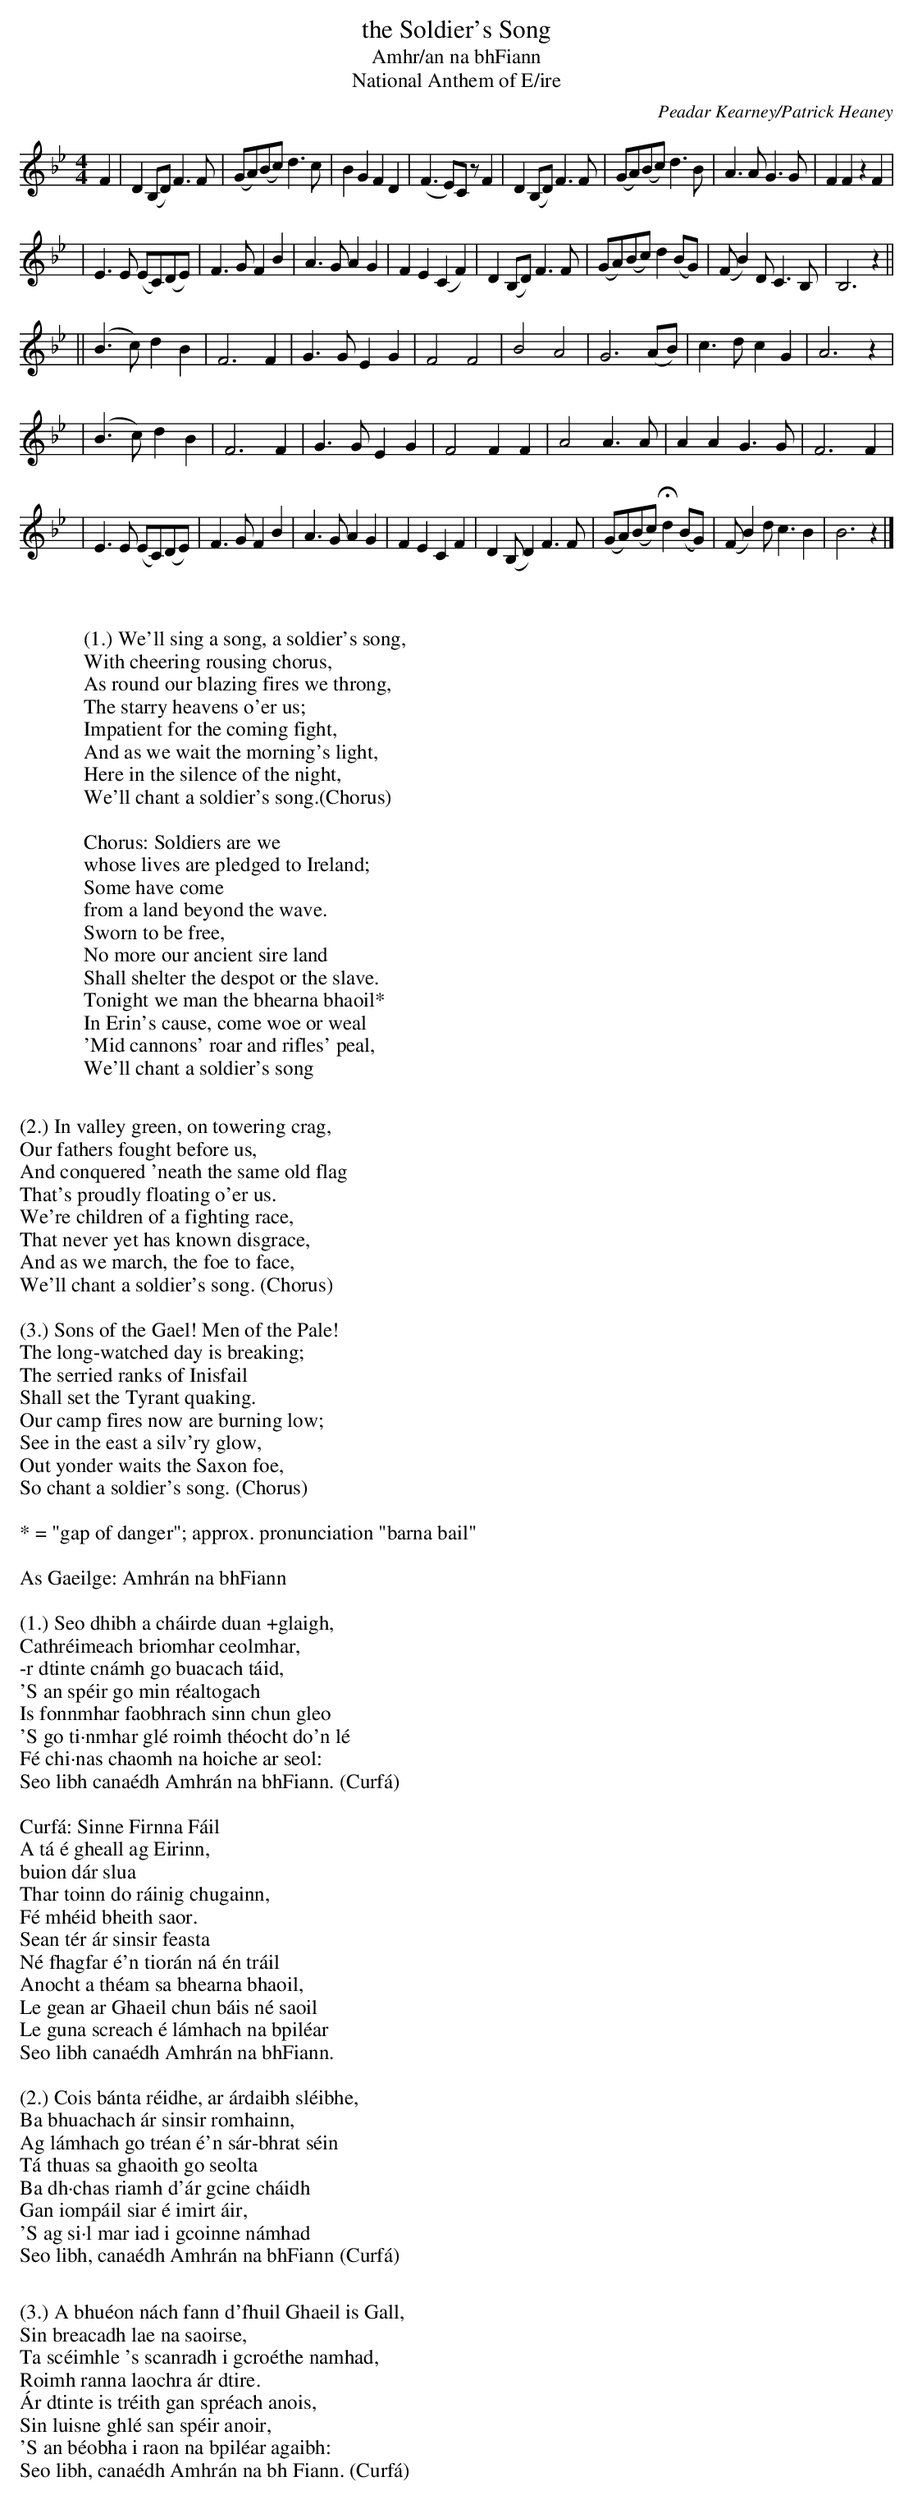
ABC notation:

X:1
T: the Soldier's Song
T: Amhr\/an na bhFiann
T: National Anthem of E/ire
C: Peadar Kearney/Patrick Heaney
M: 4/4
L: 1/4
K: Bb
F \
| D(B,/D/)F3/F/ | (G/A/)(B/c/)d3/c/ | BGFD | (F3/E/)C/z/F \
| D(B,/D/)F3/F/ | (G/A/)(B/c/)d3/B/ | A3/A/G3/G/ | FFzF |
| E3/E/ (E/C/)(D/E/) | F3/G/FB | A3/G/AG | FE(CF) \
| D(B,/D/)F3/F/ | (G/A/)(B/c/)d(B/G/) | (F/B)D/C3/B,/ | B,3z ||
|| (B3/c/)dB | F3F | G3/G/EG | F2F2 \
| B2A2 | G3(A/B/) | c3/d/cG | A3z |
| (B3/c/)dB | F3F | G3/G/EG | F2FF \
| A2A3/A/ | AAG3/G/ | F3F |
| E3/E/ (E/C/)(D/E/) | F3/G/FB | A3/G/AG | FECF | D(B,/D)F3/F/ \
| (G/A/)(B/c/)Hd(B/G/) | (F/B)d/c3/B | B3z |]
W:
W:
W: (1.) We'll sing a song, a soldier's song,
W: With cheering rousing chorus,
W: As round our blazing fires we throng,
W: The starry heavens o'er us;
W: Impatient for the coming fight,
W: And as we wait the morning's light,
W: Here in the silence of the night,
W: We'll chant a soldier's song.(Chorus)
W:
W: Chorus: Soldiers are we
W: whose lives are pledged to Ireland;
W: Some have come
W: from a land beyond the wave.
W: Sworn to be free,
W: No more our ancient sire land
W: Shall shelter the despot or the slave.
W: Tonight we man the bhearna bhaoil*
W: In Erin's cause, come woe or weal
W: 'Mid cannons' roar and rifles' peal,
W: We'll chant a soldier's song
W:
W: (2.) In valley green, on towering crag,
W: Our fathers fought before us,
W: And conquered 'neath the same old flag
W: That's proudly floating o'er us.
W: We're children of a fighting race,
W: That never yet has known disgrace,
W: And as we march, the foe to face,
W: We'll chant a soldier's song. (Chorus)
W:
W: (3.) Sons of the Gael! Men of the Pale!
W: The long-watched day is breaking;
W: The serried ranks of Inisfail
W: Shall set the Tyrant quaking.
W: Our camp fires now are burning low;
W: See in the east a silv'ry glow,
W: Out yonder waits the Saxon foe,
W: So chant a soldier's song. (Chorus)
W:
W: * = "gap of danger"; approx. pronunciation "barna bail"
W:
W: As Gaeilge: Amhrán na bhFiann
W:
W: (1.) Seo dhibh a cháirde duan +glaigh,
W: Cathréimeach briomhar ceolmhar,
W: -r dtinte cnámh go buacach táid,
W: 'S an spéir go min réaltogach
W: Is fonnmhar faobhrach sinn chun gleo
W: 'S go ti·nmhar glé roimh théocht do'n lé
W: Fé chi·nas chaomh na hoiche ar seol:
W: Seo libh canaédh Amhrán na bhFiann. (Curfá)
W:
W: Curfá: Sinne Firnna Fáil
W: A tá é gheall ag Eirinn,
W: buion dár slua
W: Thar toinn do ráinig chugainn,
W: Fé mhéid bheith saor.
W: Sean tér ár sinsir feasta
W: Né fhagfar é'n tiorán ná én tráil
W: Anocht a théam sa bhearna bhaoil,
W: Le gean ar Ghaeil chun báis né saoil
W: Le guna screach é lámhach na bpiléar
W: Seo libh canaédh Amhrán na bhFiann.
W:
W: (2.) Cois bánta réidhe, ar árdaibh sléibhe,
W: Ba bhuachach ár sinsir romhainn,
W: Ag lámhach go tréan é'n sár-bhrat séin
W: Tá thuas sa ghaoith go seolta
W: Ba dh·chas riamh d'ár gcine cháidh
W: Gan iompáil siar é imirt áir,
W: 'S ag si·l mar iad i gcoinne námhad
W: Seo libh, canaédh Amhrán na bhFiann (Curfá)
W:
W: (3.) A bhuéon nách fann d'fhuil Ghaeil is Gall,
W: Sin breacadh lae na saoirse,
W: Ta scéimhle 's scanradh i gcroéthe namhad,
W: Roimh ranna laochra ár dtire.
W: Ár dtinte is tréith gan spréach anois,
W: Sin luisne ghlé san spéir anoir,
W: 'S an béobha i raon na bpiléar agaibh:
W: Seo libh, canaédh Amhrán na bh Fiann. (Curfá)
W:
